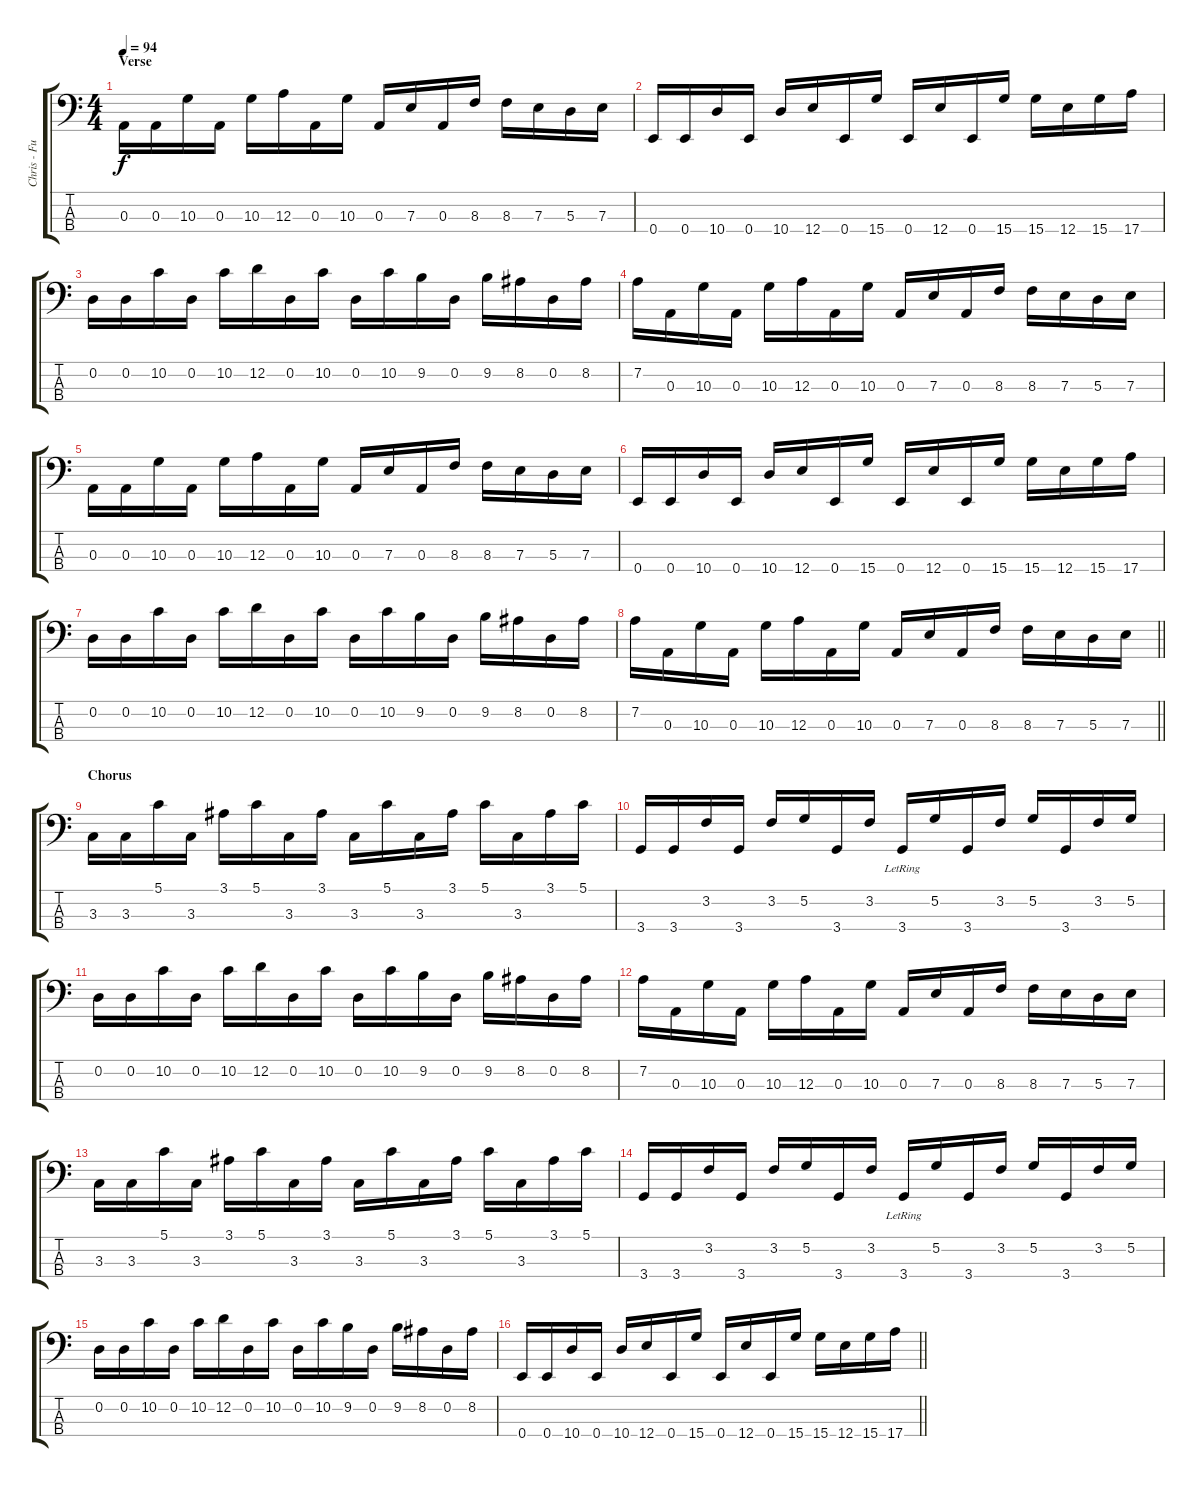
\track ("Chris - Fuzz Bass 2" "Chris - Fu") {instrument contrabass}
\staff {score tabs}
\tuning (G2 D2 A1 E1) {hide}
\ts (4 4)
\section ("" "Verse")
\tempo 94
\clef f4
\ks c
0.3.16{dy f} 0.3.16 10.3.16 0.3.16 10.3.16 12.3.16 0.3.16 10.3.16 0.3.16 7.3.16 0.3.16 8.3.16 8.3.16 7.3.16 5.3.16 7.3.16 |
0.4.16 0.4.16 10.4.16 0.4.16 10.4.16 12.4.16 0.4.16 15.4.16 0.4.16 12.4.16 0.4.16 15.4.16 15.4.16 12.4.16 15.4.16 17.4.16 |
0.2.16 0.2.16 10.2.16 0.2.16 10.2.16 12.2.16 0.2.16 10.2.16 0.2.16 10.2.16 9.2.16 0.2.16 9.2.16 8.2.16 0.2.16 8.2.16 |
7.2.16 0.3.16 10.3.16 0.3.16 10.3.16 12.3.16 0.3.16 10.3.16 0.3.16 7.3.16 0.3.16 8.3.16 8.3.16 7.3.16 5.3.16 7.3.16 |
0.3.16 0.3.16 10.3.16 0.3.16 10.3.16 12.3.16 0.3.16 10.3.16 0.3.16 7.3.16 0.3.16 8.3.16 8.3.16 7.3.16 5.3.16 7.3.16 |
0.4.16 0.4.16 10.4.16 0.4.16 10.4.16 12.4.16 0.4.16 15.4.16 0.4.16 12.4.16 0.4.16 15.4.16 15.4.16 12.4.16 15.4.16 17.4.16 |
0.2.16 0.2.16 10.2.16 0.2.16 10.2.16 12.2.16 0.2.16 10.2.16 0.2.16 10.2.16 9.2.16 0.2.16 9.2.16 8.2.16 0.2.16 8.2.16 |
\barLineRight lightlight
7.2.16 0.3.16 10.3.16 0.3.16 10.3.16 12.3.16 0.3.16 10.3.16 0.3.16 7.3.16 0.3.16 8.3.16 8.3.16 7.3.16 5.3.16 7.3.16 |
\section ("" "Chorus")
3.3.16 3.3.16 5.1.16 3.3.16 3.1.16 5.1.16 3.3.16 3.1.16 3.3.16 5.1.16 3.3.16 3.1.16 5.1.16 3.3.16 3.1.16 5.1.16 |
3.4.16 3.4.16 3.2.16 3.4.16 3.2.16 5.2.16 3.4.16 3.2.16 3.4{lr}.16 5.2.16 3.4.16 3.2.16 5.2.16 3.4.16 3.2.16 5.2.16 |
0.2.16 0.2.16 10.2.16 0.2.16 10.2.16 12.2.16 0.2.16 10.2.16 0.2.16 10.2.16 9.2.16 0.2.16 9.2.16 8.2.16 0.2.16 8.2.16 |
7.2.16 0.3.16 10.3.16 0.3.16 10.3.16 12.3.16 0.3.16 10.3.16 0.3.16 7.3.16 0.3.16 8.3.16 8.3.16 7.3.16 5.3.16 7.3.16 |
3.3.16 3.3.16 5.1.16 3.3.16 3.1.16 5.1.16 3.3.16 3.1.16 3.3.16 5.1.16 3.3.16 3.1.16 5.1.16 3.3.16 3.1.16 5.1.16 |
3.4.16 3.4.16 3.2.16 3.4.16 3.2.16 5.2.16 3.4.16 3.2.16 3.4{lr}.16 5.2.16 3.4.16 3.2.16 5.2.16 3.4.16 3.2.16 5.2.16 |
0.2.16 0.2.16 10.2.16 0.2.16 10.2.16 12.2.16 0.2.16 10.2.16 0.2.16 10.2.16 9.2.16 0.2.16 9.2.16 8.2.16 0.2.16 8.2.16 |
\barLineRight lightlight
0.4.16 0.4.16 10.4.16 0.4.16 10.4.16 12.4.16 0.4.16 15.4.16 0.4.16 12.4.16 0.4.16 15.4.16 15.4.16 12.4.16 15.4.16 17.4.16
